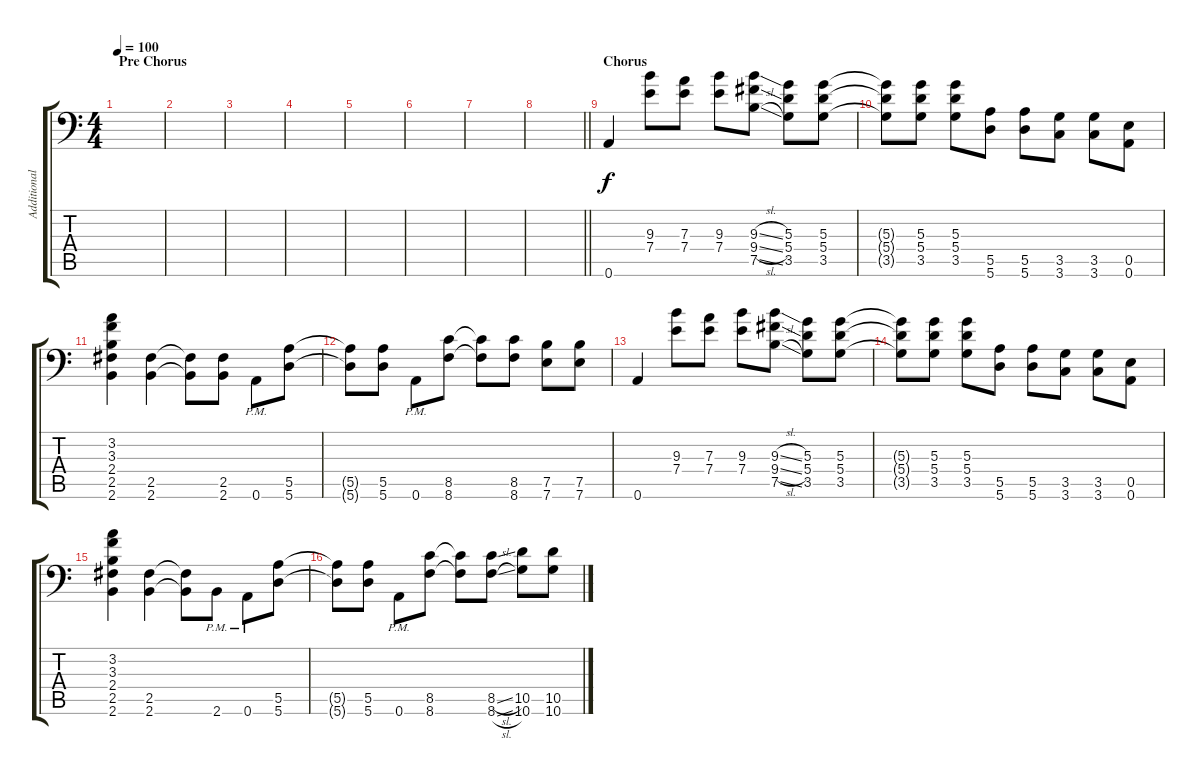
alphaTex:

\track ("Additional Guitar" "Additional") {instrument distortionguitar}
\staff {score tabs}
\tuning (B3 Gb3 D3 A2 E2 A1) {hide}
\ts (4 4)
\section ("" "Pre Chorus")
\tempo 100
\clef f4
\ks c
|
|
|
|
|
|
|
\barLineRight lightlight
|
\section ("" "Chorus")
0.6.4 (9.3 7.4).8 (7.3 7.4).8 (9.3 7.4).8 (9.3{sl} 9.4{sl} 7.5{sl}).8 (5.3 5.4 3.5).8 (5.3 5.4 3.5).8 |
(5.3{t} 5.4{t} 3.5{t}).8 (5.3 5.4 3.5).8 (5.3 5.4 3.5).8 (5.5 5.6).8 (5.5 5.6).8 (3.5 3.6).8 (3.5 3.6).8 (0.5 0.6).8 |
(3.2 3.3 2.4 2.5 2.6).4 (2.5 2.6).4 (2.5{t} 2.6{t}).8 (2.5 2.6).8 0.6{pm}.8 (5.5 5.6).8 |
(5.5{t} 5.6{t}).8 (5.5 5.6).8 0.6{pm}.8 (8.5 8.6).8 (8.5{t} 8.6{t}).8 (8.5 8.6).8 (7.5 7.6).8 (7.5 7.6).8 |
0.6.4 (9.3 7.4).8 (7.3 7.4).8 (9.3 7.4).8 (9.3{sl} 9.4{sl} 7.5{sl}).8 (5.3 5.4 3.5).8 (5.3 5.4 3.5).8 |
(5.3{t} 5.4{t} 3.5{t}).8 (5.3 5.4 3.5).8 (5.3 5.4 3.5).8 (5.5 5.6).8 (5.5 5.6).8 (3.5 3.6).8 (3.5 3.6).8 (0.5 0.6).8 |
(3.2 3.3 2.4 2.5 2.6).4 (2.5 2.6).4 (2.5{t} 2.6{t}).8 2.6{pm}.8 0.6{pm}.8 (5.5 5.6).8 |
(5.5{t} 5.6{t}).8 (5.5 5.6).8 0.6{pm}.8 (8.5 8.6).8 (8.5{t} 8.6{t}).8 (8.5{sl} 8.6{sl}).8 (10.5 10.6).8 (10.5 10.6).8
